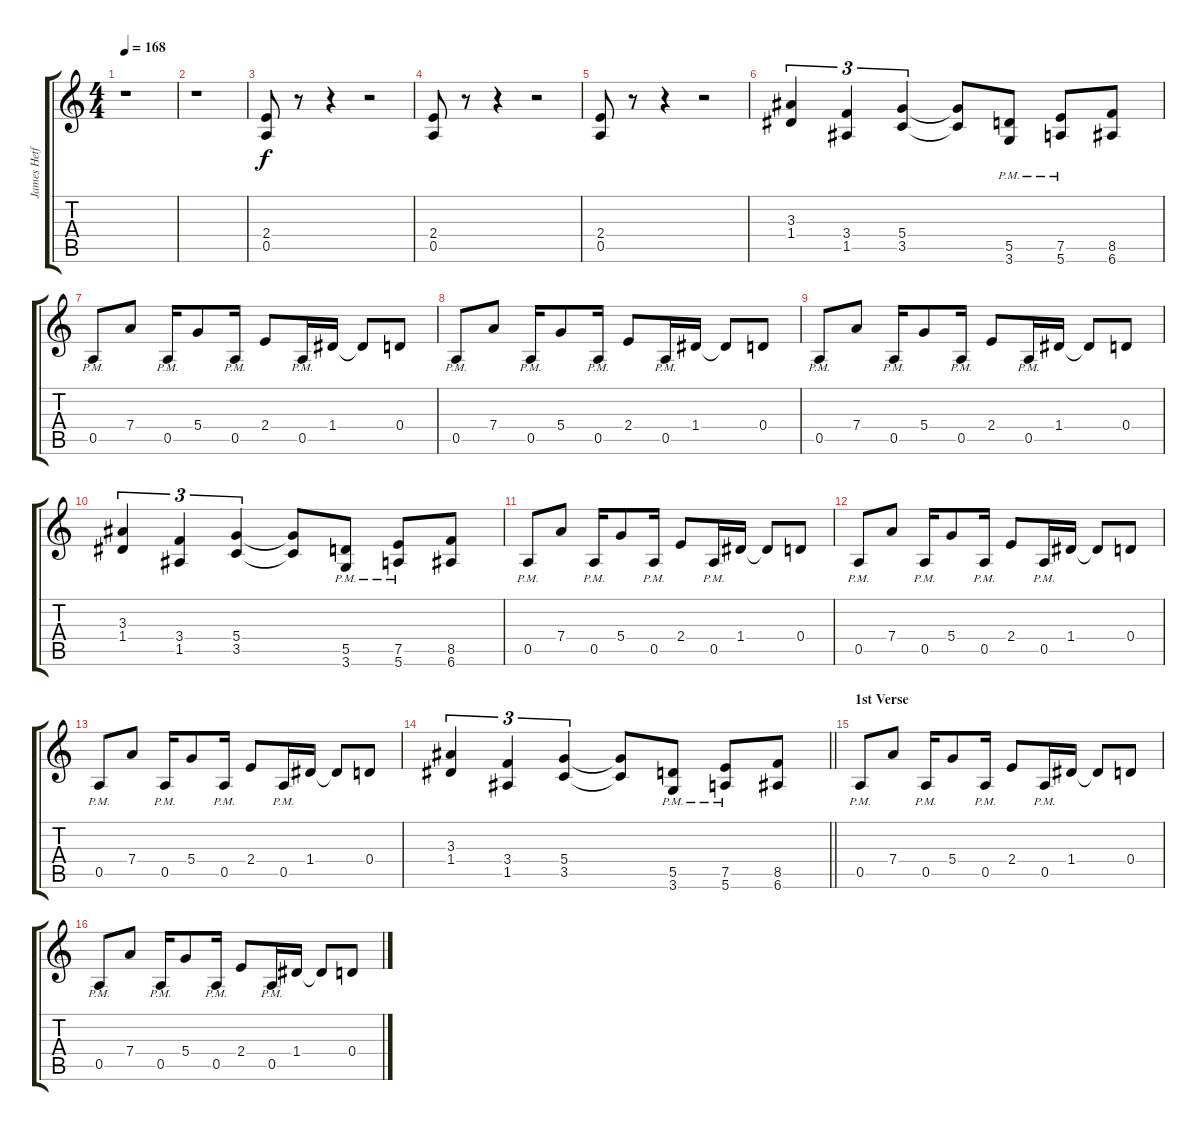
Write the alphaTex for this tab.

\track ("James Hetfield" "James Hetf") {instrument distortionguitar}
\staff {score tabs}
\tuning (E4 B3 G3 D3 A2 E2) {hide}
\ts (4 4)
\tempo 168
\clef g2
\ks aminor
r.1{dy f} |
r.1 |
(2.4 0.5).8 r.8 r.4 r.2 |
(2.4 0.5).8 r.8 r.4 r.2 |
(2.4 0.5).8 r.8 r.4 r.2 |
(3.3 1.4).4{tu (3 2)} (3.4 1.5).4{tu (3 2)} (5.4 3.5).4{tu (3 2)} (5.4{t} 3.5{t}).8 (5.5{pm} 3.6{pm}).8 (7.5{pm} 5.6{pm}).8 (8.5 6.6).8 |
0.5{pm}.8 7.4.8 0.5{pm}.16 5.4.8 0.5{pm}.16 2.4.8 0.5{pm}.16 1.4.16 1.4{t}.8 0.4.8 |
0.5{pm}.8 7.4.8 0.5{pm}.16 5.4.8 0.5{pm}.16 2.4.8 0.5{pm}.16 1.4.16 1.4{t}.8 0.4.8 |
0.5{pm}.8 7.4.8 0.5{pm}.16 5.4.8 0.5{pm}.16 2.4.8 0.5{pm}.16 1.4.16 1.4{t}.8 0.4.8 |
(3.3 1.4).4{tu (3 2)} (3.4 1.5).4{tu (3 2)} (5.4 3.5).4{tu (3 2)} (5.4{t} 3.5{t}).8 (5.5{pm} 3.6{pm}).8 (7.5{pm} 5.6{pm}).8 (8.5 6.6).8 |
0.5{pm}.8 7.4.8 0.5{pm}.16 5.4.8 0.5{pm}.16 2.4.8 0.5{pm}.16 1.4.16 1.4{t}.8 0.4.8 |
0.5{pm}.8 7.4.8 0.5{pm}.16 5.4.8 0.5{pm}.16 2.4.8 0.5{pm}.16 1.4.16 1.4{t}.8 0.4.8 |
0.5{pm}.8 7.4.8 0.5{pm}.16 5.4.8 0.5{pm}.16 2.4.8 0.5{pm}.16 1.4.16 1.4{t}.8 0.4.8 |
\barLineRight lightlight
(3.3 1.4).4{tu (3 2)} (3.4 1.5).4{tu (3 2)} (5.4 3.5).4{tu (3 2)} (5.4{t} 3.5{t}).8 (5.5{pm} 3.6{pm}).8 (7.5{pm} 5.6{pm}).8 (8.5 6.6).8 |
\section ("" "1st Verse")
0.5{pm}.8 7.4.8 0.5{pm}.16 5.4.8 0.5{pm}.16 2.4.8 0.5{pm}.16 1.4.16 1.4{t}.8 0.4.8 |
0.5{pm}.8 7.4.8 0.5{pm}.16 5.4.8 0.5{pm}.16 2.4.8 0.5{pm}.16 1.4.16 1.4{t}.8 0.4.8
